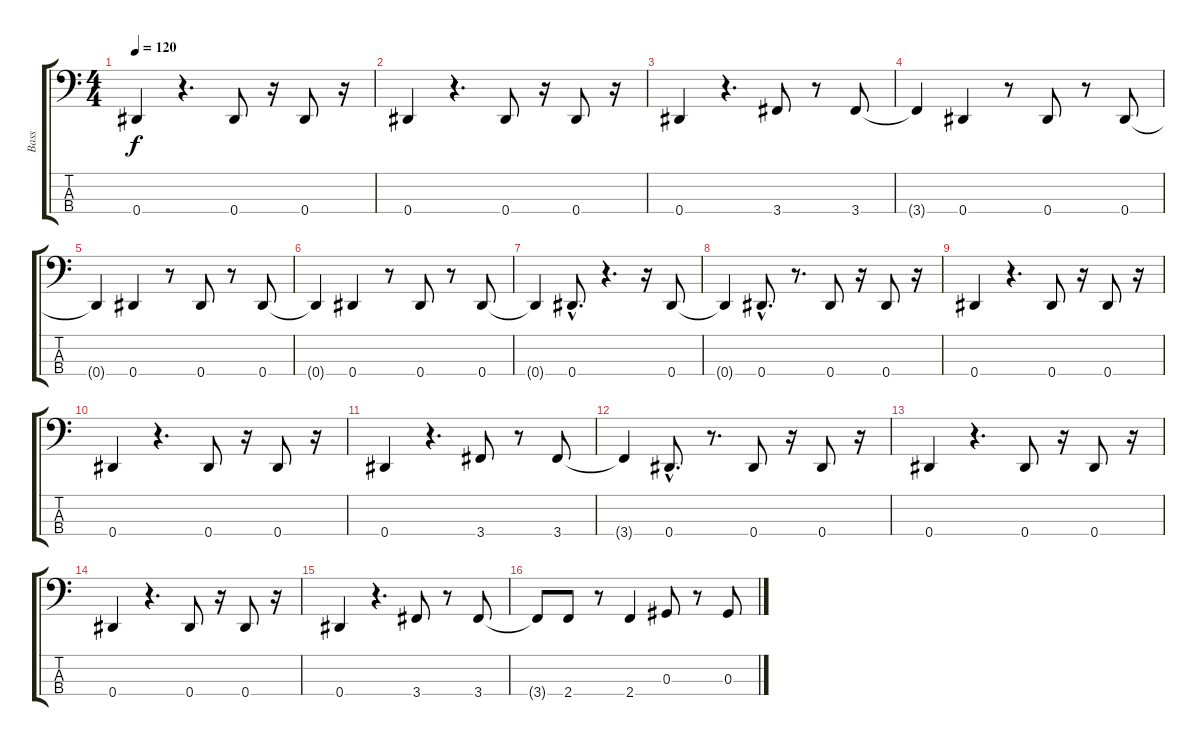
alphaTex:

\track ("Bass" "Bass") {instrument electricbassfinger}
\staff {score tabs}
\tuning (Gb2 Db2 Ab1 Eb1) {hide}
\ts (4 4)
\tempo 120
\clef f4
\ks c
0.4.4{dy f} r.4{d} 0.4.8 r.16 0.4.8 r.16 |
0.4.4 r.4{d} 0.4.8 r.16 0.4.8 r.16 |
0.4.4 r.4{d} 3.4.8 r.8 3.4.8 |
3.4{t}.4 0.4.4 r.8 0.4.8 r.8 0.4.8 |
0.4{t}.4 0.4.4 r.8 0.4.8 r.8 0.4.8 |
0.4{t}.4 0.4.4 r.8 0.4.8 r.8 0.4.8 |
0.4{t}.4 0.4{hac}.8{d} r.4{d} r.16 0.4.8 |
0.4{t}.4 0.4{hac}.8{d} r.8{d} 0.4.8 r.16 0.4.8 r.16 |
0.4.4 r.4{d} 0.4.8 r.16 0.4.8 r.16 |
0.4.4 r.4{d} 0.4.8 r.16 0.4.8 r.16 |
0.4.4 r.4{d} 3.4.8 r.8 3.4.8 |
3.4{t}.4 0.4{hac}.8{d} r.8{d} 0.4.8 r.16 0.4.8 r.16 |
0.4.4 r.4{d} 0.4.8 r.16 0.4.8 r.16 |
0.4.4 r.4{d} 0.4.8 r.16 0.4.8 r.16 |
0.4.4 r.4{d} 3.4.8 r.8 3.4.8 |
3.4{t}.8 2.4.8 r.8 2.4.4 0.3.8 r.8 0.3.8
